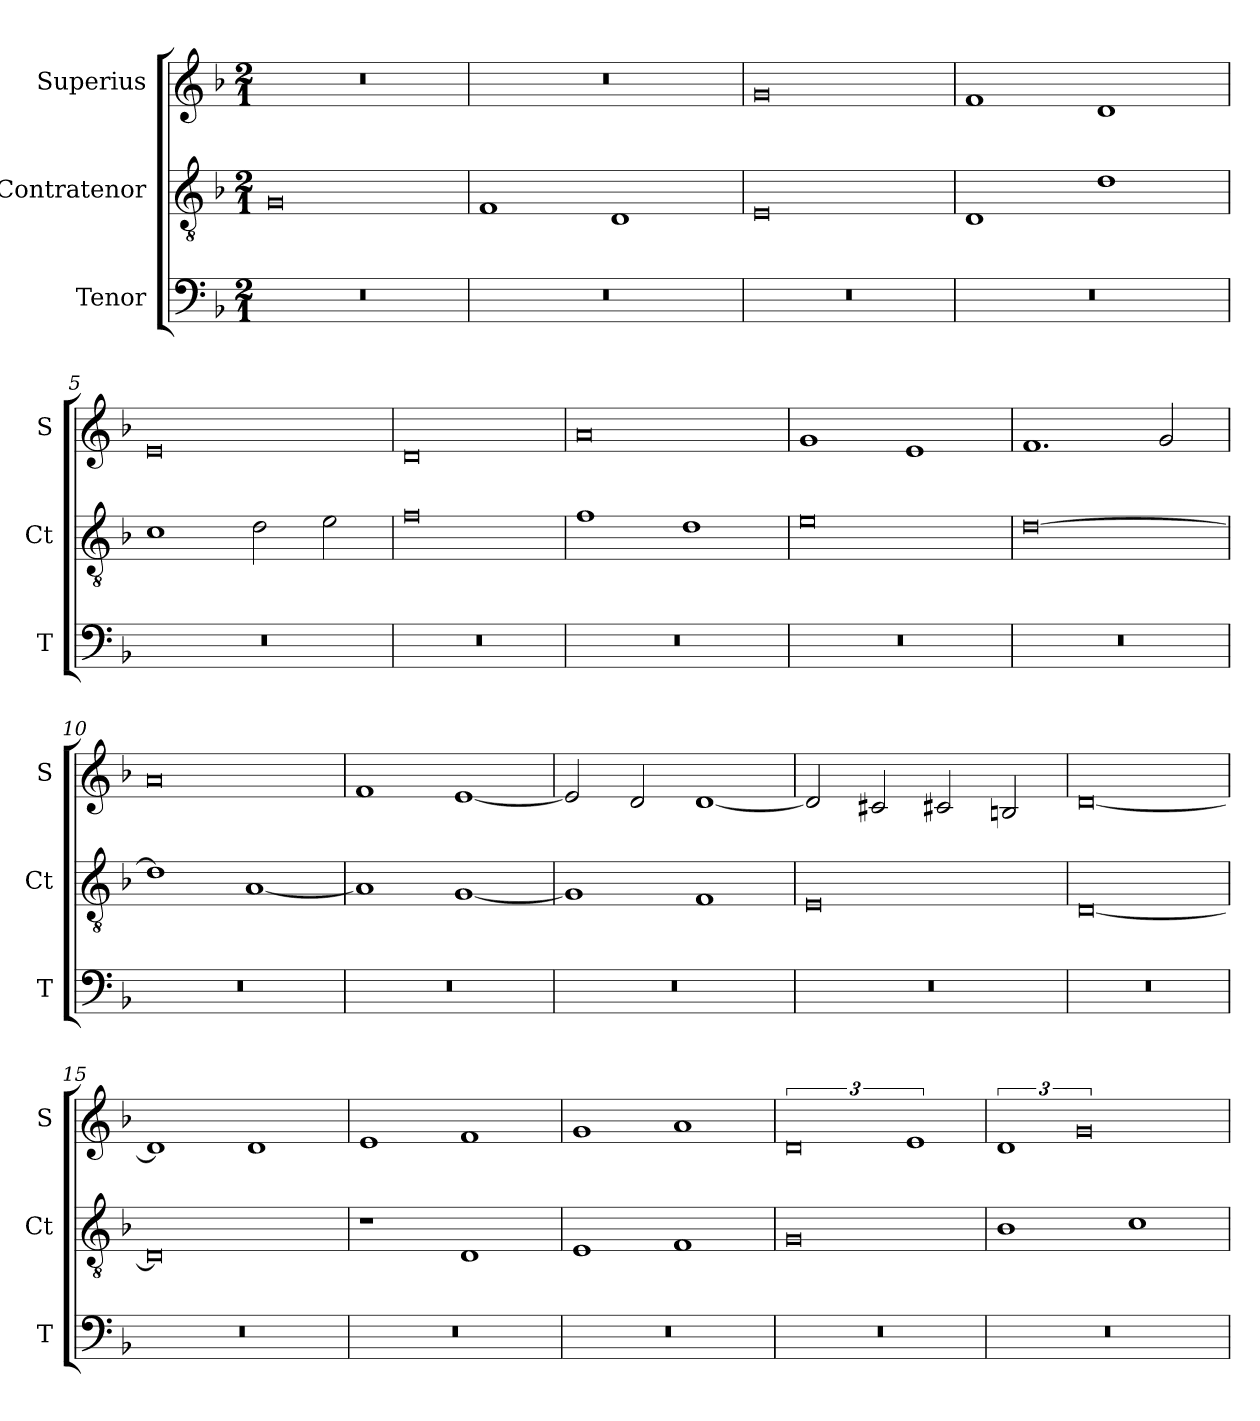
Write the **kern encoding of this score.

**kern	**kern	**kern
*part3	*part2	*part1
*staff3	*staff2	*staff1
*I"Tenor	*I"Contratenor	*I"Superius
*I'T	*I'Ct	*I'S
*clefF4	*clefGv2	*clefG2
*k[b-]	*k[b-]	*k[b-]
*M2/1	*M2/1	*M2/1
=1	=1	=1
0r	0G	0r
=2	=2	=2
0r	1F	0r
.	1D	.
=3	=3	=3
0r	0E	0g
=4	=4	=4
0r	1D	1f
.	1d	1d
=5	=5	=5
0r	1c	0e
.	2d	.
.	2e	.
=6	=6	=6
0r	0f	0d
=7	=7	=7
0r	1f	0a
.	1d	.
=8	=8	=8
0r	0e	1g
.	.	1e
=9	=9	=9
0r	[0d	1.f
.	.	2g
=10	=10	=10
0r	1d]	0a
.	[1A	.
=11	=11	=11
0r	1A]	1f
.	[1G	[1e
=12	=12	=12
0r	1G]	2e]
.	.	2d
.	1F	[1d
=13	=13	=13
0r	0E	2d]
.	.	2c#X
.	.	2c#X
.	.	2Bn
=14	=14	=14
0r	[0D	[0d
=15	=15	=15
0r	0D]	1d]
.	.	1d
=16	=16	=16
0r	1r	1e
.	1D	1f
=17	=17	=17
0r	1E	1g
.	1F	1a
=18	=18	=18
0r	0G	3%4d
.	.	3%2e
=19	=19	=19
0r	1B-	3%2d
.	.	3%4g
.	1c	.
=	=	=
*-	*-	*-
